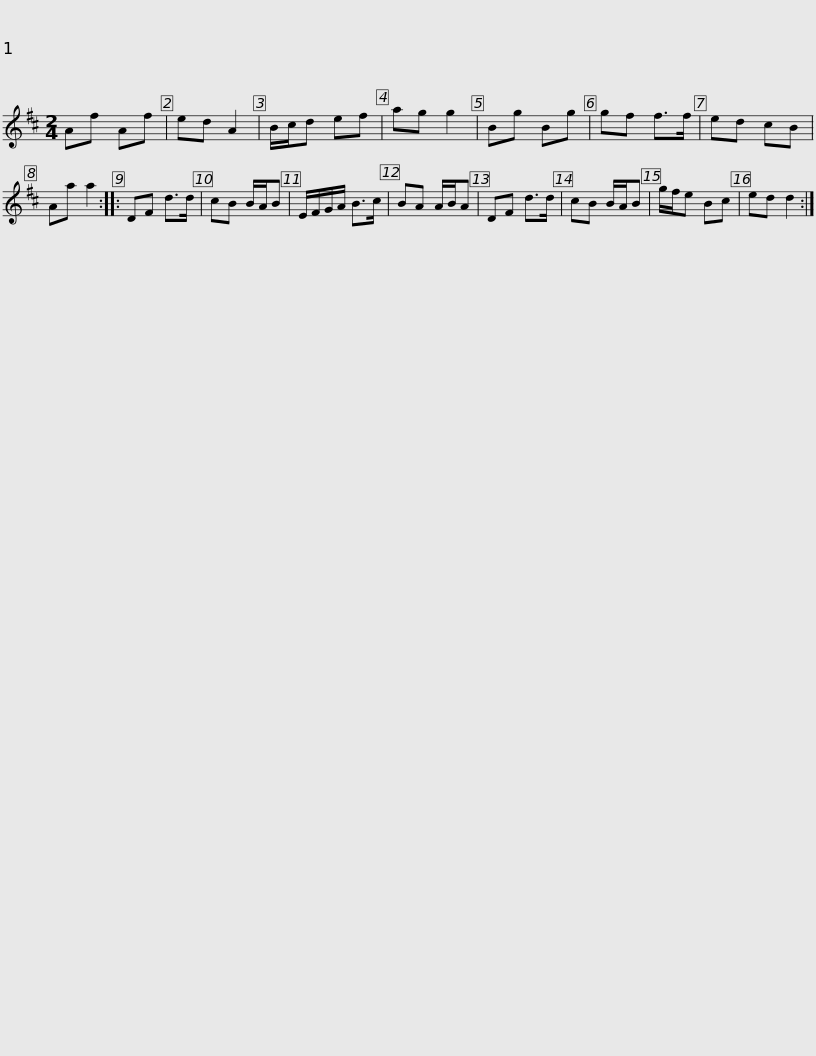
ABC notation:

X:1
L:1/8
M:2/4
I:linebreak $
K:D
V:1 treble
V:1
 Af Af | ed A2 | B/c/d ef | ag g2 | Bg Bg | %5
 gf f>f | ed cB | Aa a2 :: DF d>d | cB B/A/B |$ %10
 E/F/G/A/ B>c | BA A/B/A | DF d>d | cB B/A/B | g/f/e Bc | %15
 ed d2 :| %16
